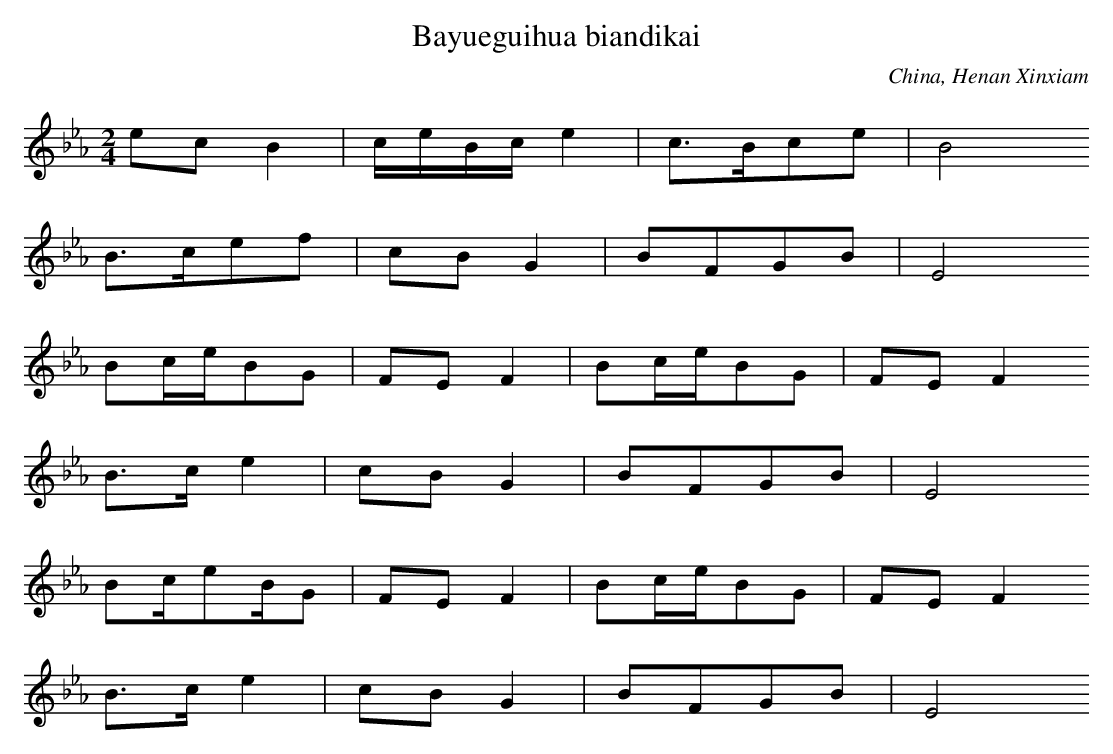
X:1
T: Bayueguihua biandikai
O: China, Henan Xinxiam
M: 2/4
L: 1/16
K: Eb
e2c2B4 | ceBce4 | c3Bc2e2 | B8
B3ce2f2 | c2B2G4 | B2F2G2B2 | E8
B2ceB2G2 | F2E2F4 | B2ceB2G2 | F2E2F4
B3ce4 | c2B2G4 | B2F2G2B2 | E8
B2ce2BG2 | F2E2F4 | B2ceB2G2 | F2E2F4
B3ce4 | c2B2G4 | B2F2G2B2 | E8
